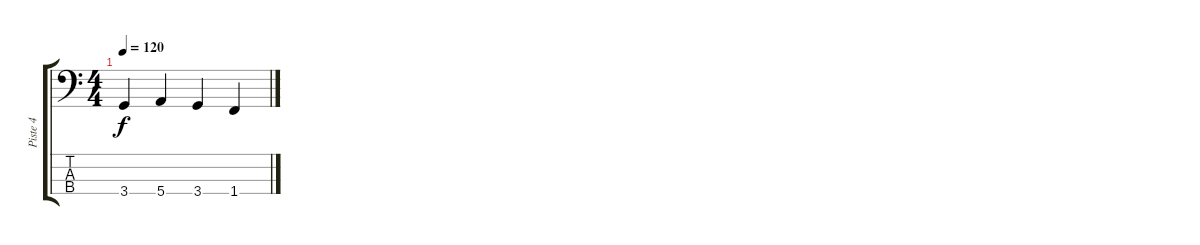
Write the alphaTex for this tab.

\track ("Piste 4" "Piste 4") {instrument electricbasspick}
\staff {score tabs}
\tuning (G2 D2 A1 E1) {hide}
\ts (4 4)
\tempo 120
\clef f4
\ks c
3.4.4{dy f} 5.4.4 3.4.4 1.4.4
